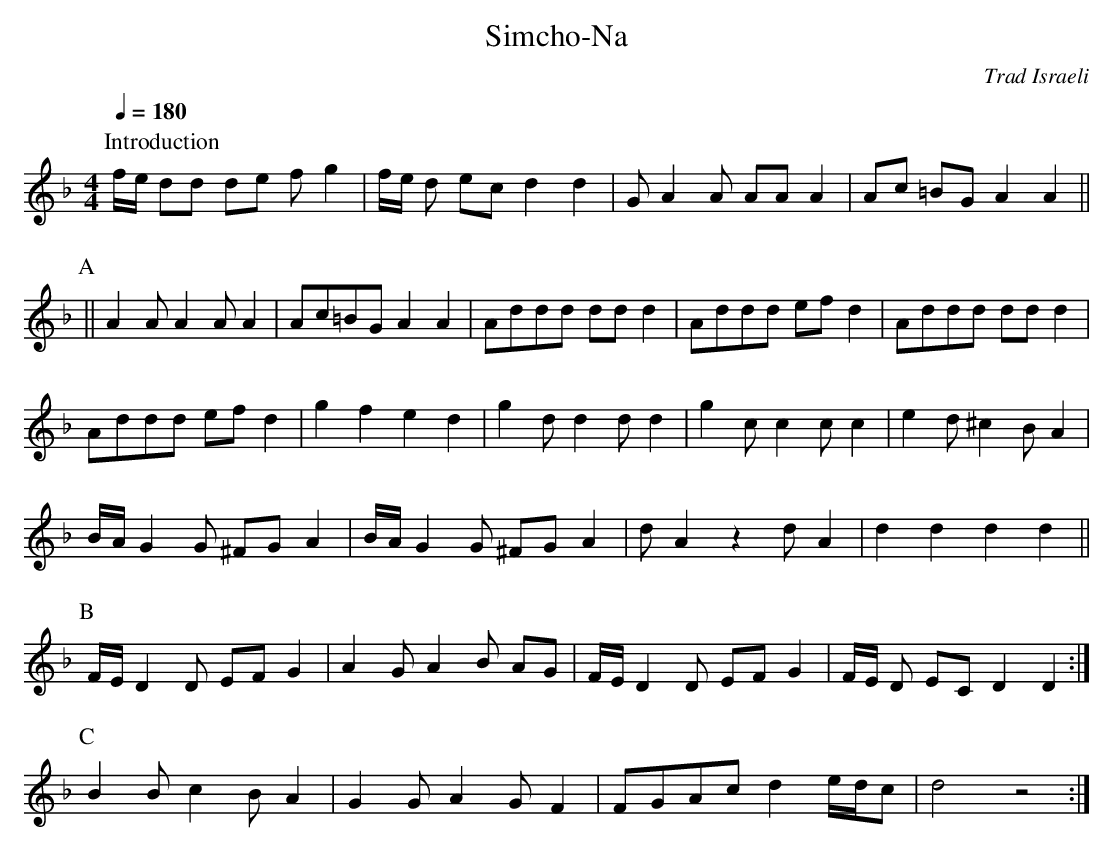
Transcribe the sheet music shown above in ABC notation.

X:1
T:Simcho-Na
M:4/4
L:1/8
Q:1/4=180
C:Trad Israeli
K:Dm
P:Introduction
f/2e/2 dd de f g2|f/2e/2 d ec d2 d2|G A2 A  AA A2|Ac =BG A2 A2||!
P:A
||A2 A A2 A A2|Ac=BG A2 A2|Addd dd d2|Addd ef d2| Addd dd d2|!
Addd ef d2|g2 f2 e2 d2|g2 d d2 d d2|g2 c c2 c c2|e2 d ^c2 B A2|!
B/2A/2 G2 G ^FG A2|B/2A/2 G2 G ^FG A2|d A2 z2 d A2|d2 d2 d2 d2||!
P:B
F/2E/2 D2 D EF G2|A2 G A2 B AG|F/2E/2 D2 D EF G2|F/2E/2 D EC D2 D2:|!
P:C
B2 B c2 B A2|G2 G A2 G F2|FGAc d2 e/2d/2c|d4 z4:|!
